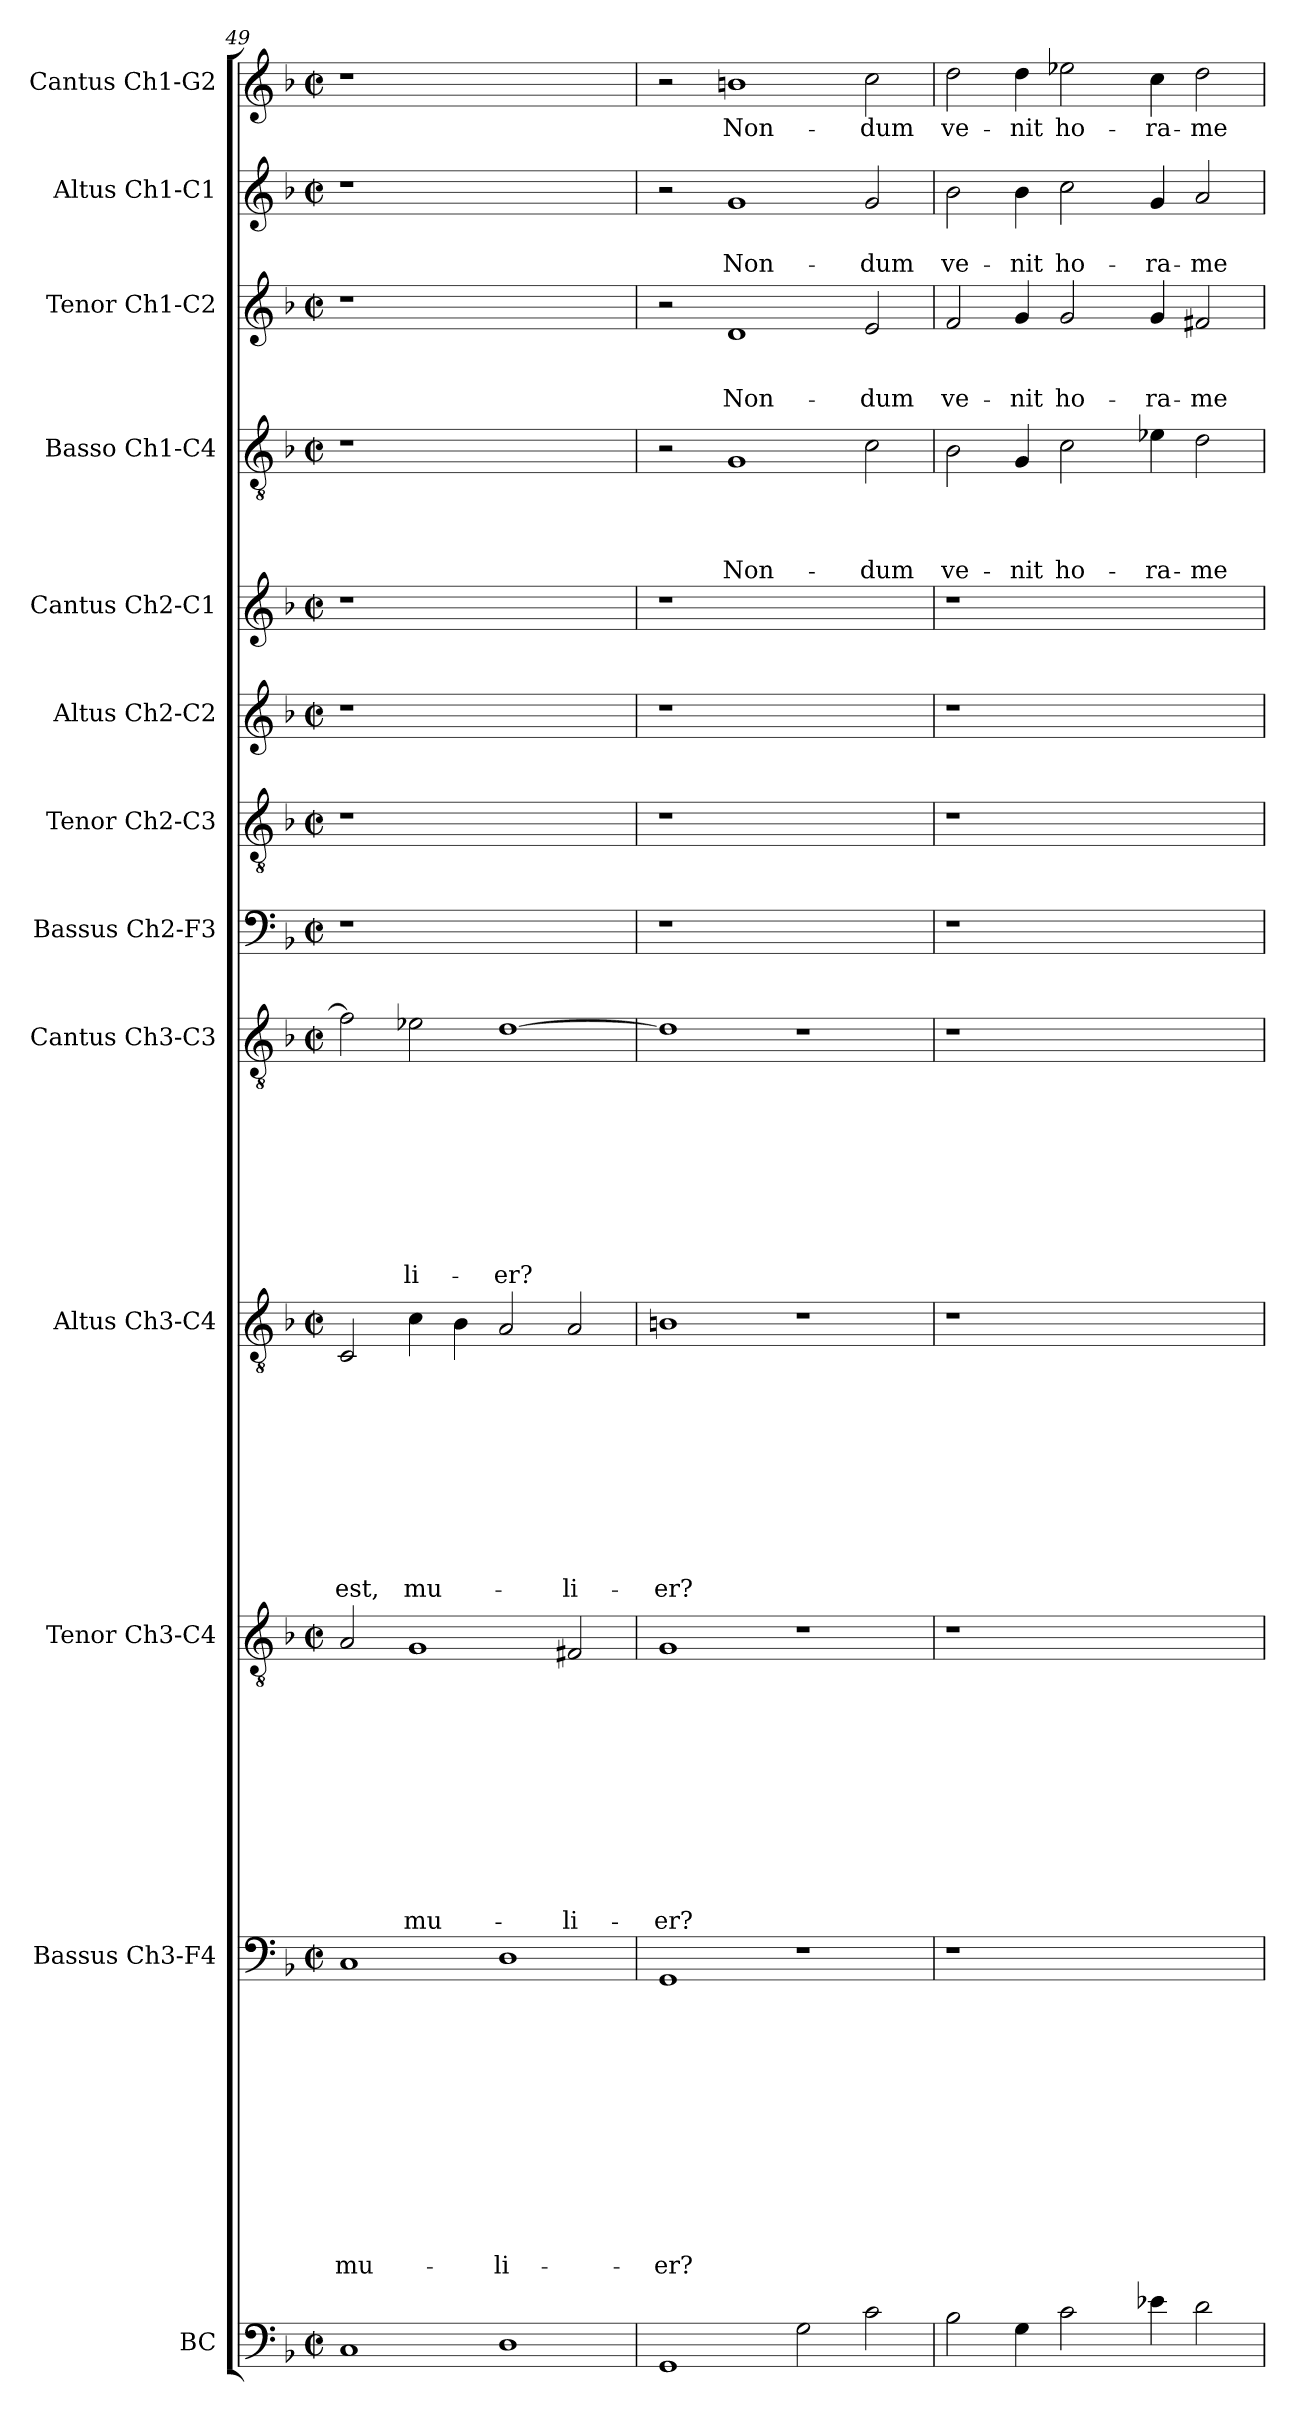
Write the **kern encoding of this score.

**kern	**kern	**text	**text	**text	**text	**text	**text	**text	**text	**text	**text	**text	**text	**kern	**text	**text	**text	**text	**text	**text	**text	**text	**text	**text	**text	**kern	**text	**text	**text	**text	**text	**text	**text	**text	**text	**text	**kern	**text	**text	**text	**text	**text	**text	**text	**text	**text	**kern	**kern	**kern	**kern	**kern	**text	**text	**text	**text	**kern	**text	**text	**text	**kern	**text	**text	**kern	**text
*part13	*part12	*part12	*part12	*part12	*part12	*part12	*part12	*part12	*part12	*part12	*part12	*part12	*part12	*part11	*part11	*part11	*part11	*part11	*part11	*part11	*part11	*part11	*part11	*part11	*part11	*part10	*part10	*part10	*part10	*part10	*part10	*part10	*part10	*part10	*part10	*part10	*part9	*part9	*part9	*part9	*part9	*part9	*part9	*part9	*part9	*part9	*part8	*part7	*part6	*part5	*part4	*part4	*part4	*part4	*part4	*part3	*part3	*part3	*part3	*part2	*part2	*part2	*part1	*part1
*staff13	*staff12	*staff12	*staff12	*staff12	*staff12	*staff12	*staff12	*staff12	*staff12	*staff12	*staff12	*staff12	*staff12	*staff11	*staff11	*staff11	*staff11	*staff11	*staff11	*staff11	*staff11	*staff11	*staff11	*staff11	*staff11	*staff10	*staff10	*staff10	*staff10	*staff10	*staff10	*staff10	*staff10	*staff10	*staff10	*staff10	*staff9	*staff9	*staff9	*staff9	*staff9	*staff9	*staff9	*staff9	*staff9	*staff9	*staff8	*staff7	*staff6	*staff5	*staff4	*staff4	*staff4	*staff4	*staff4	*staff3	*staff3	*staff3	*staff3	*staff2	*staff2	*staff2	*staff1	*staff1
*I"BC	*I"Bassus Ch3-F4	*	*	*	*	*	*	*	*	*	*	*	*	*I"Tenor Ch3-C4	*	*	*	*	*	*	*	*	*	*	*	*I"Altus Ch3-C4	*	*	*	*	*	*	*	*	*	*	*I"Cantus Ch3-C3	*	*	*	*	*	*	*	*	*	*I"Bassus Ch2-F3	*I"Tenor Ch2-C3	*I"Altus Ch2-C2	*I"Cantus Ch2-C1	*I"Basso Ch1-C4	*	*	*	*	*I"Tenor Ch1-C2	*	*	*	*I"Altus Ch1-C1	*	*	*I"Cantus Ch1-G2	*
*	*I'B3	*	*	*	*	*	*	*	*	*	*	*	*	*I'T3	*	*	*	*	*	*	*	*	*	*	*	*I'A3	*	*	*	*	*	*	*	*	*	*	*I'C3	*	*	*	*	*	*	*	*	*	*I'B2	*I'T2	*I'A2	*I'C2	*I'B1	*	*	*	*	*I'T1	*	*	*	*I'A1	*	*	*I'C1	*
*clefF4	*clefF4	*	*	*	*	*	*	*	*	*	*	*	*	*clefGv2	*	*	*	*	*	*	*	*	*	*	*	*clefGv2	*	*	*	*	*	*	*	*	*	*	*clefGv2	*	*	*	*	*	*	*	*	*	*clefF4	*clefGv2	*clefG2	*clefG2	*clefGv2	*	*	*	*	*clefG2	*	*	*	*clefG2	*	*	*clefG2	*
*k[b-]	*k[b-]	*	*	*	*	*	*	*	*	*	*	*	*	*k[b-]	*	*	*	*	*	*	*	*	*	*	*	*k[b-]	*	*	*	*	*	*	*	*	*	*	*k[b-]	*	*	*	*	*	*	*	*	*	*k[b-]	*k[b-]	*k[b-]	*k[b-]	*k[b-]	*	*	*	*	*k[b-]	*	*	*	*k[b-]	*	*	*k[b-]	*
*F:	*F:	*	*	*	*	*	*	*	*	*	*	*	*	*F:	*	*	*	*	*	*	*	*	*	*	*	*F:	*	*	*	*	*	*	*	*	*	*	*F:	*	*	*	*	*	*	*	*	*	*F:	*F:	*F:	*F:	*F:	*	*	*	*	*F:	*	*	*	*F:	*	*	*F:	*
*M2/2	*M2/2	*	*	*	*	*	*	*	*	*	*	*	*	*M2/2	*	*	*	*	*	*	*	*	*	*	*	*M2/2	*	*	*	*	*	*	*	*	*	*	*M2/2	*	*	*	*	*	*	*	*	*	*M2/2	*M2/2	*M2/2	*M2/2	*M2/2	*	*	*	*	*M2/2	*	*	*	*M2/2	*	*	*M2/2	*
*met(c|)	*met(c|)	*	*	*	*	*	*	*	*	*	*	*	*	*met(c|)	*	*	*	*	*	*	*	*	*	*	*	*met(c|)	*	*	*	*	*	*	*	*	*	*	*met(c|)	*	*	*	*	*	*	*	*	*	*met(c|)	*met(c|)	*met(c|)	*met(c|)	*met(c|)	*	*	*	*	*met(c|)	*	*	*	*met(c|)	*	*	*met(c|)	*
=49	=49	=49	=49	=49	=49	=49	=49	=49	=49	=49	=49	=49	=49	=49	=49	=49	=49	=49	=49	=49	=49	=49	=49	=49	=49	=49	=49	=49	=49	=49	=49	=49	=49	=49	=49	=49	=49	=49	=49	=49	=49	=49	=49	=49	=49	=49	=49	=49	=49	=49	=49	=49	=49	=49	=49	=49	=49	=49	=49	=49	=49	=49	=49	=49
1C	1C	.	.	.	.	.	.	.	.	.	.	.	mu-	2A/	.	.	.	.	.	.	.	.	.	.	.	2C/	.	.	.	.	.	.	.	.	.	est,	2f\]	.	.	.	.	.	.	.	.	.	1r	1r	1r	1r	1r	.	.	.	.	1r	.	.	.	1r	.	.	1r	.
.	.	.	.	.	.	.	.	.	.	.	.	.	.	1G	.	.	.	.	.	.	.	.	.	.	mu-	4c\	.	.	.	.	.	.	.	.	.	mu-	2e-X\	.	.	.	.	.	.	.	.	-li-	.	.	.	.	.	.	.	.	.	.	.	.	.	.	.	.	.	.
.	.	.	.	.	.	.	.	.	.	.	.	.	.	.	.	.	.	.	.	.	.	.	.	.	.	4B-\	.	.	.	.	.	.	.	.	.	.	.	.	.	.	.	.	.	.	.	.	.	.	.	.	.	.	.	.	.	.	.	.	.	.	.	.	.	.
1D	1D	.	.	.	.	.	.	.	.	.	.	.	-li-	.	.	.	.	.	.	.	.	.	.	.	.	2A/	.	.	.	.	.	.	.	.	.	.	[1d	.	.	.	.	.	.	.	.	-er?	1ryy	1ryy	1ryy	1ryy	1ryy	.	.	.	.	1ryy	.	.	.	1ryy	.	.	1ryy	.
.	.	.	.	.	.	.	.	.	.	.	.	.	.	2F#X/	.	.	.	.	.	.	.	.	.	.	-li-	2A/	.	.	.	.	.	.	.	.	.	-li-	.	.	.	.	.	.	.	.	.	.	.	.	.	.	.	.	.	.	.	.	.	.	.	.	.	.	.	.
!!LO:PB:g=z
=50	=50	=50	=50	=50	=50	=50	=50	=50	=50	=50	=50	=50	=50	=50	=50	=50	=50	=50	=50	=50	=50	=50	=50	=50	=50	=50	=50	=50	=50	=50	=50	=50	=50	=50	=50	=50	=50	=50	=50	=50	=50	=50	=50	=50	=50	=50	=50	=50	=50	=50	=50	=50	=50	=50	=50	=50	=50	=50	=50	=50	=50	=50	=50	=50
1GG	1GG	.	.	.	.	.	.	.	.	.	.	.	-er?	1G	.	.	.	.	.	.	.	.	.	.	-er?	1Bn	.	.	.	.	.	.	.	.	.	-er?	1d]	.	.	.	.	.	.	.	.	.	1r	1r	1r	1r	2r	.	.	.	.	2r	.	.	.	2r	.	.	2r	.
.	.	.	.	.	.	.	.	.	.	.	.	.	.	.	.	.	.	.	.	.	.	.	.	.	.	.	.	.	.	.	.	.	.	.	.	.	.	.	.	.	.	.	.	.	.	.	.	.	.	.	1G	.	.	.	Non-	1d	.	.	Non-	1g	.	Non-	1bn	Non-
2G\	1r	.	.	.	.	.	.	.	.	.	.	.	.	1r	.	.	.	.	.	.	.	.	.	.	.	1r	.	.	.	.	.	.	.	.	.	.	1r	.	.	.	.	.	.	.	.	.	1ryy	1ryy	1ryy	1ryy	.	.	.	.	.	.	.	.	.	.	.	.	.	.
2c\	.	.	.	.	.	.	.	.	.	.	.	.	.	.	.	.	.	.	.	.	.	.	.	.	.	.	.	.	.	.	.	.	.	.	.	.	.	.	.	.	.	.	.	.	.	.	.	.	.	.	2c\	.	.	.	-dum	2e/	.	.	-dum	2g/	.	-dum	2cc\	-dum
=51	=51	=51	=51	=51	=51	=51	=51	=51	=51	=51	=51	=51	=51	=51	=51	=51	=51	=51	=51	=51	=51	=51	=51	=51	=51	=51	=51	=51	=51	=51	=51	=51	=51	=51	=51	=51	=51	=51	=51	=51	=51	=51	=51	=51	=51	=51	=51	=51	=51	=51	=51	=51	=51	=51	=51	=51	=51	=51	=51	=51	=51	=51	=51	=51
2B-\	1r	.	.	.	.	.	.	.	.	.	.	.	.	1r	.	.	.	.	.	.	.	.	.	.	.	1r	.	.	.	.	.	.	.	.	.	.	1r	.	.	.	.	.	.	.	.	.	1r	1r	1r	1r	2B-\	.	.	.	ve-	2f/	.	.	ve-	2b-\	.	ve-	2dd\	ve-
4G\	.	.	.	.	.	.	.	.	.	.	.	.	.	.	.	.	.	.	.	.	.	.	.	.	.	.	.	.	.	.	.	.	.	.	.	.	.	.	.	.	.	.	.	.	.	.	.	.	.	.	4G/	.	.	.	-nit	4g/	.	.	-nit	4b-\	.	-nit	4dd\	-nit
2c\	.	.	.	.	.	.	.	.	.	.	.	.	.	.	.	.	.	.	.	.	.	.	.	.	.	.	.	.	.	.	.	.	.	.	.	.	.	.	.	.	.	.	.	.	.	.	.	.	.	.	2c\	.	.	.	ho-	2g/	.	.	ho-	2cc\	.	ho-	2ee-X\	ho-
.	1ryy	.	.	.	.	.	.	.	.	.	.	.	.	1ryy	.	.	.	.	.	.	.	.	.	.	.	1ryy	.	.	.	.	.	.	.	.	.	.	1ryy	.	.	.	.	.	.	.	.	.	1ryy	1ryy	1ryy	1ryy	.	.	.	.	.	.	.	.	.	.	.	.	.	.
4e-X\	.	.	.	.	.	.	.	.	.	.	.	.	.	.	.	.	.	.	.	.	.	.	.	.	.	.	.	.	.	.	.	.	.	.	.	.	.	.	.	.	.	.	.	.	.	.	.	.	.	.	4e-X\	.	.	.	-ra-	4g/	.	.	-ra-	4g/	.	-ra-	4cc\	-ra-
2d\	.	.	.	.	.	.	.	.	.	.	.	.	.	.	.	.	.	.	.	.	.	.	.	.	.	.	.	.	.	.	.	.	.	.	.	.	.	.	.	.	.	.	.	.	.	.	.	.	.	.	2d\	.	.	.	-me-	2f#X/	.	.	-me-	2a/	.	-me-	2dd\	-me-
=	=	=	=	=	=	=	=	=	=	=	=	=	=	=	=	=	=	=	=	=	=	=	=	=	=	=	=	=	=	=	=	=	=	=	=	=	=	=	=	=	=	=	=	=	=	=	=	=	=	=	=	=	=	=	=	=	=	=	=	=	=	=	=	=
*-	*-	*-	*-	*-	*-	*-	*-	*-	*-	*-	*-	*-	*-	*-	*-	*-	*-	*-	*-	*-	*-	*-	*-	*-	*-	*-	*-	*-	*-	*-	*-	*-	*-	*-	*-	*-	*-	*-	*-	*-	*-	*-	*-	*-	*-	*-	*-	*-	*-	*-	*-	*-	*-	*-	*-	*-	*-	*-	*-	*-	*-	*-	*-	*-
